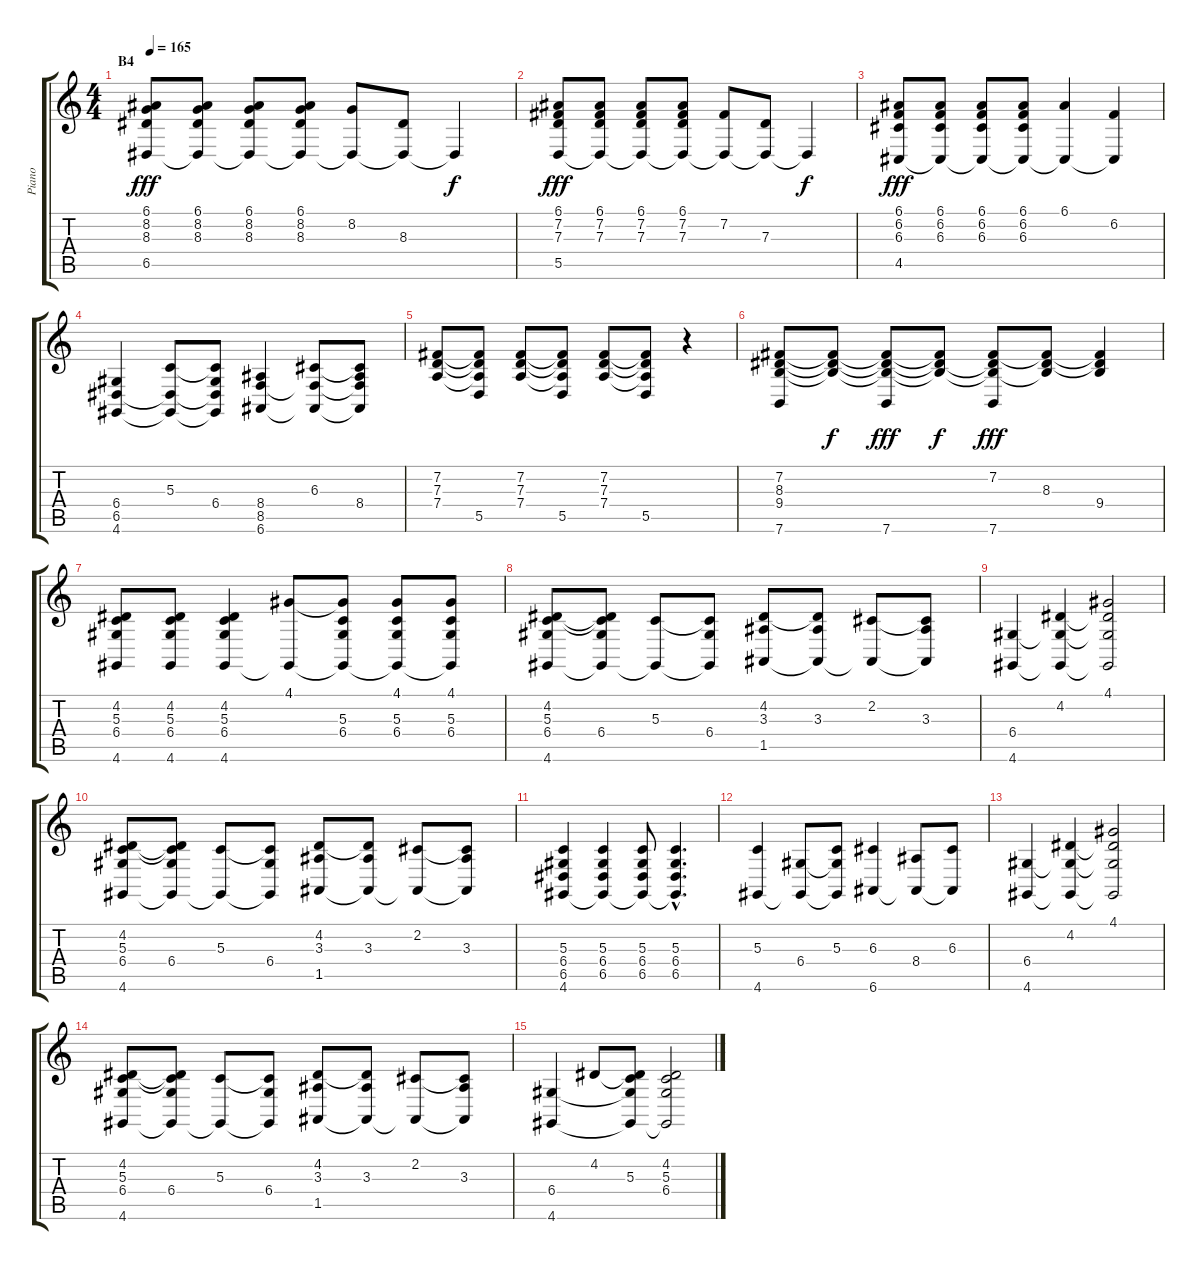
\track ("Piano" "Piano") {instrument acousticgrandpiano}
\staff {score tabs}
\tuning (E4 B3 G3 D3 A2 E2) {hide}
\ts (4 4)
\section ("" "B4")
\tempo 165
\clef g2
\ks c
(6.1 8.2 8.3 6.5).8{dy fff} (6.1 8.2 8.3 6.5{t}).8 (6.1 8.2 8.3 6.5{t}).8 (6.1 8.2 8.3 6.5{t}).8 (8.2 6.5{t}).8 (8.3 6.5{t}).8 6.5{t}.4{dy f} |
(6.1 7.2 7.3 5.5).8{dy fff} (6.1 7.2 7.3 5.5{t}).8 (6.1 7.2 7.3 5.5{t}).8 (6.1 7.2 7.3 5.5{t}).8 (7.2 5.5{t}).8 (7.3 5.5{t}).8 5.5{t}.4{dy f} |
(6.1 6.2 6.3 4.5).8{dy fff} (6.1 6.2 6.3 4.5{t}).8 (6.1 6.2 6.3 4.5{t}).8 (6.1 6.2 6.3 4.5{t}).8 (6.1 4.5{t}).4 (6.2 4.5{t}).4 |
(6.4 6.5 4.6).4 (5.3 6.5{t} 4.6{t}).8 (5.3{t} 6.4 6.5{t} 4.6{t}).8 (8.4 8.5 6.6).4 (6.3 8.5{t} 6.6{t}).8 (6.3{t} 8.4 8.5{t} 6.6{t}).8 |
(7.2 7.3 7.4).8 (7.2{t} 7.3{t} 7.4{t} 5.5).8 (7.2 7.3 7.4).8 (7.2{t} 7.3{t} 7.4{t} 5.5).8 (7.2 7.3 7.4).8 (7.2{t} 7.3{t} 7.4{t} 5.5).8 r.4 |
(7.2 8.3 9.4 7.6).8 (7.2{t} 8.3{t} 9.4{t}).8{dy f} (7.2{t} 8.3{t} 9.4{t} 7.6).8{dy fff} (7.2{t} 8.3{t} 9.4{t}).8{dy f} (7.2 8.3{t} 9.4{t} 7.6).8{dy fff} (7.2{t} 8.3 9.4{t}).8 (7.2{t} 8.3{t} 9.4).4 |
(4.2 5.3 6.4 4.6).8 (4.2 5.3 6.4 4.6).8 (4.2 5.3 6.4 4.6).4 (4.1 4.6{t}).8 (4.1{t} 5.3 6.4 4.6{t}).8 (4.1 5.3 6.4 4.6{t}).8 (4.1 5.3 6.4 4.6{t}).8 |
(4.2 5.3 6.4 4.6).8 (4.2{t} 5.3{t} 6.4 4.6{t}).8 (5.3 4.6{t}).8 (5.3{t} 6.4 4.6{t}).8 (4.2 3.3 1.5).8 (4.2{t} 3.3 1.5{t}).8 (2.2 1.5{t}).8 (2.2{t} 3.3 1.5{t}).8 |
(6.4 4.6).4 (4.2 6.4{t} 4.6{t}).4 (4.1 4.2{t} 6.4{t} 4.6{t}).2 |
(4.2 5.3 6.4 4.6).8 (4.2{t} 5.3{t} 6.4 4.6{t}).8 (5.3 4.6{t}).8 (5.3{t} 6.4 4.6{t}).8 (4.2 3.3 1.5).8 (4.2{t} 3.3 1.5{t}).8 (2.2 1.5{t}).8 (2.2{t} 3.3 1.5{t}).8 |
(5.3 6.4 6.5 4.6).4 (5.3 6.4 6.5 4.6{t}).4 (5.3 6.4 6.5 4.6{t}).8 (5.3{hac} 6.4{hac} 6.5{hac} 4.6{hac t}).4{d} |
(5.3 4.6).4 (6.4 4.6{t}).8 (5.3 6.4{t} 4.6{t}).8 (6.3 6.6).4 (8.4 6.6{t}).8 (6.3 6.6{t}).8 |
(6.4 4.6).4 (4.2 6.4{t} 4.6{t}).4 (4.1 4.2{t} 6.4{t} 4.6{t}).2 |
(4.2 5.3 6.4 4.6).8 (4.2{t} 5.3{t} 6.4 4.6{t}).8 (5.3 4.6{t}).8 (5.3{t} 6.4 4.6{t}).8 (4.2 3.3 1.5).8 (4.2{t} 3.3 1.5{t}).8 (2.2 1.5{t}).8 (2.2{t} 3.3 1.5{t}).8 |
(6.4 4.6).4 4.2.8 (4.2{t} 5.3 6.4{t} 4.6{t}).8 (4.2 5.3 6.4 4.6{t}).2
